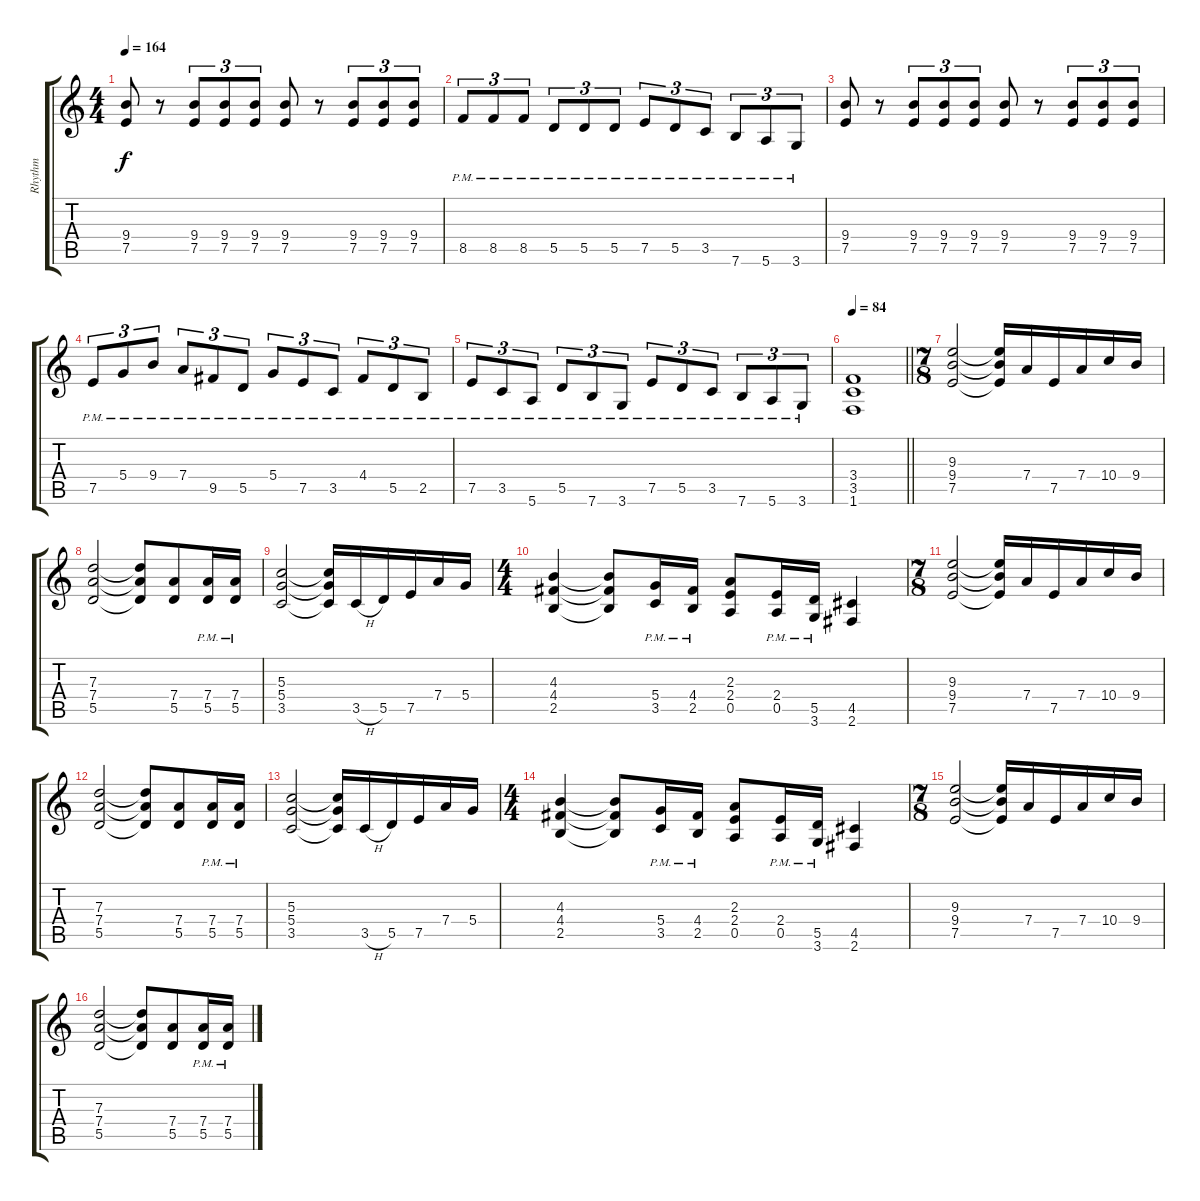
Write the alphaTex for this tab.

\track ("Rhythm" "Rhythm") {instrument overdrivenguitar}
\staff {score tabs}
\tuning (E4 B3 G3 D3 A2 E2) {hide}
\ts (4 4)
\tempo 164
\clef g2
\ks c
(9.4 7.5).8{dy f} r.8 (9.4 7.5).8{tu (3 2)} (9.4 7.5).8{tu (3 2)} (9.4 7.5).8{tu (3 2)} (9.4 7.5).8 r.8 (9.4 7.5).8{tu (3 2)} (9.4 7.5).8{tu (3 2)} (9.4 7.5).8{tu (3 2)} |
8.5{pm}.8{tu (3 2)} 8.5{pm}.8{tu (3 2)} 8.5{pm}.8{tu (3 2)} 5.5{pm}.8{tu (3 2)} 5.5{pm}.8{tu (3 2)} 5.5{pm}.8{tu (3 2)} 7.5{pm}.8{tu (3 2)} 5.5{pm}.8{tu (3 2)} 3.5{pm}.8{tu (3 2)} 7.6{pm}.8{tu (3 2)} 5.6{pm}.8{tu (3 2)} 3.6{pm}.8{tu (3 2)} |
(9.4 7.5).8 r.8 (9.4 7.5).8{tu (3 2)} (9.4 7.5).8{tu (3 2)} (9.4 7.5).8{tu (3 2)} (9.4 7.5).8 r.8 (9.4 7.5).8{tu (3 2)} (9.4 7.5).8{tu (3 2)} (9.4 7.5).8{tu (3 2)} |
7.5{pm}.8{tu (3 2)} 5.4{pm}.8{tu (3 2)} 9.4{pm}.8{tu (3 2)} 7.4{pm}.8{tu (3 2)} 9.5{pm}.8{tu (3 2)} 5.5{pm}.8{tu (3 2)} 5.4{pm}.8{tu (3 2)} 7.5{pm}.8{tu (3 2)} 3.5{pm}.8{tu (3 2)} 4.4{pm}.8{tu (3 2)} 5.5{pm}.8{tu (3 2)} 2.5{pm}.8{tu (3 2)} |
7.5{pm}.8{tu (3 2)} 3.5{pm}.8{tu (3 2)} 5.6{pm}.8{tu (3 2)} 5.5{pm}.8{tu (3 2)} 7.6{pm}.8{tu (3 2)} 3.6{pm}.8{tu (3 2)} 7.5{pm}.8{tu (3 2)} 5.5{pm}.8{tu (3 2)} 3.5{pm}.8{tu (3 2)} 7.6{pm}.8{tu (3 2)} 5.6{pm}.8{tu (3 2)} 3.6{pm}.8{tu (3 2)} |
\tempo 84
\barLineRight lightlight
(3.4 3.5 1.6).1 |
\ts (7 8)
(9.3 9.4 7.5).2 (9.3{t} 9.4{t} 7.5{t}).16 7.4.16 7.5.16 7.4.16 10.4.16 9.4.16 |
(7.3 7.4 5.5).2 (7.3{t} 7.4{t} 5.5{t}).8 (7.4 5.5).8 (7.4{pm} 5.5{pm}).16 (7.4{pm} 5.5{pm}).16 |
(5.3 5.4 3.5).2 (5.3{t} 5.4{t} 3.5{t}).16 3.5{h}.16 5.5.16 7.5.16 7.4.16 5.4.16 |
\ts (4 4)
(4.3 4.4 2.5).4 (4.3{t} 4.4{t} 2.5{t}).8 (5.4{pm} 3.5{pm}).16 (4.4{pm} 2.5{pm}).16 (2.3 2.4 0.5).8 (2.4{pm} 0.5{pm}).16 (5.5{pm} 3.6{pm}).16 (4.5 2.6).4 |
\ts (7 8)
(9.3 9.4 7.5).2 (9.3{t} 9.4{t} 7.5{t}).16 7.4.16 7.5.16 7.4.16 10.4.16 9.4.16 |
(7.3 7.4 5.5).2 (7.3{t} 7.4{t} 5.5{t}).8 (7.4 5.5).8 (7.4{pm} 5.5{pm}).16 (7.4{pm} 5.5{pm}).16 |
(5.3 5.4 3.5).2 (5.3{t} 5.4{t} 3.5{t}).16 3.5{h}.16 5.5.16 7.5.16 7.4.16 5.4.16 |
\ts (4 4)
(4.3 4.4 2.5).4 (4.3{t} 4.4{t} 2.5{t}).8 (5.4{pm} 3.5{pm}).16 (4.4{pm} 2.5{pm}).16 (2.3 2.4 0.5).8 (2.4{pm} 0.5{pm}).16 (5.5{pm} 3.6{pm}).16 (4.5 2.6).4 |
\ts (7 8)
(9.3 9.4 7.5).2 (9.3{t} 9.4{t} 7.5{t}).16 7.4.16 7.5.16 7.4.16 10.4.16 9.4.16 |
(7.3 7.4 5.5).2 (7.3{t} 7.4{t} 5.5{t}).8 (7.4 5.5).8 (7.4{pm} 5.5{pm}).16 (7.4{pm} 5.5{pm}).16
